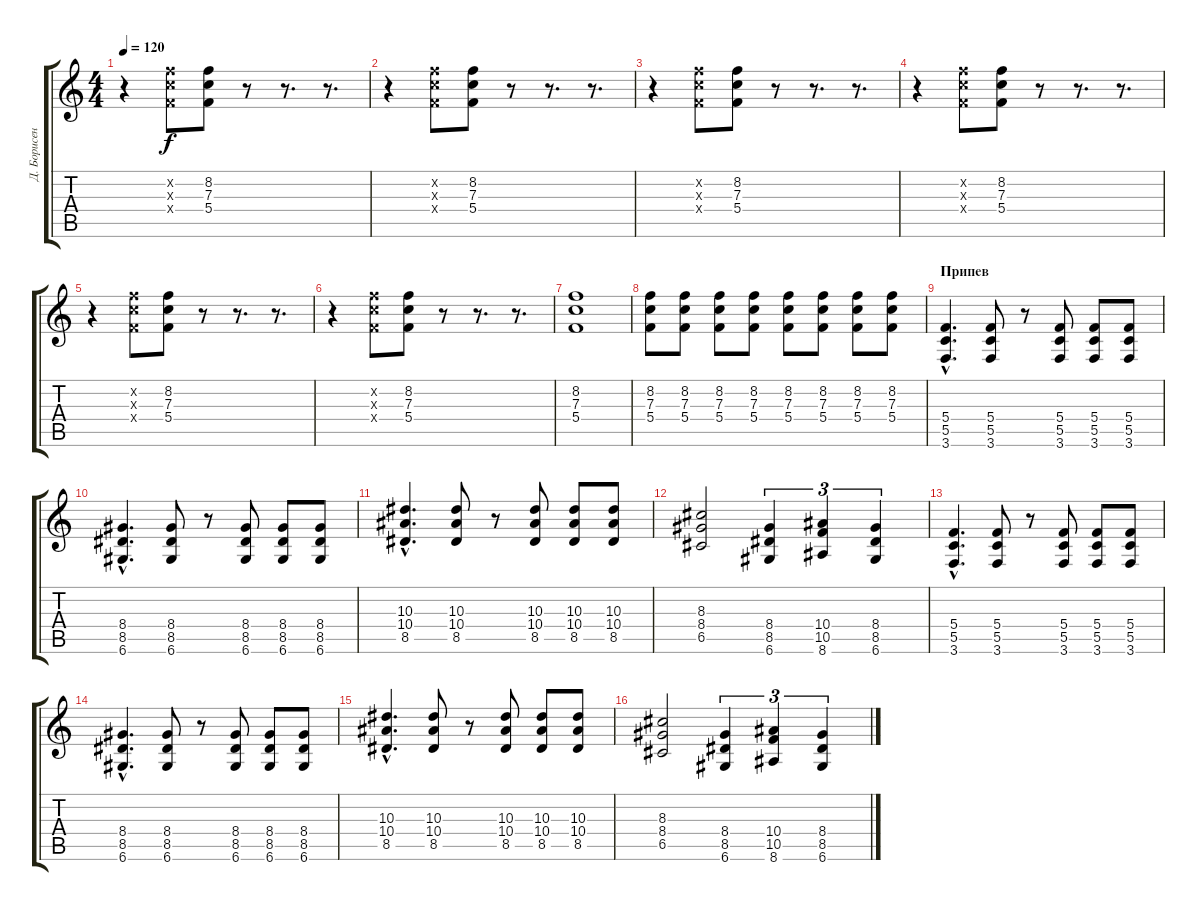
\track ("Д. Борисенков" "Д. Борисен") {instrument distortionguitar}
\staff {score tabs}
\tuning (D4 A3 F3 C3 G2 D2) {hide}
\ts (4 4)
\tempo 120
\clef g2
\ks c
r.4{dy f} (8.2{x} 7.3{x} 5.4{x}).8 (8.2 7.3 5.4).8 r.8 r.8{d} r.8{d} |
r.4 (8.2{x} 7.3{x} 5.4{x}).8 (8.2 7.3 5.4).8 r.8 r.8{d} r.8{d} |
r.4 (8.2{x} 7.3{x} 5.4{x}).8 (8.2 7.3 5.4).8 r.8 r.8{d} r.8{d} |
r.4 (8.2{x} 7.3{x} 5.4{x}).8 (8.2 7.3 5.4).8 r.8 r.8{d} r.8{d} |
r.4 (8.2{x} 7.3{x} 5.4{x}).8 (8.2 7.3 5.4).8 r.8 r.8{d} r.8{d} |
r.4 (8.2{x} 7.3{x} 5.4{x}).8 (8.2 7.3 5.4).8 r.8 r.8{d} r.8{d} |
(8.2 7.3 5.4).1 |
(8.2 7.3 5.4).8 (8.2 7.3 5.4).8 (8.2 7.3 5.4).8 (8.2 7.3 5.4).8 (8.2 7.3 5.4).8 (8.2 7.3 5.4).8 (8.2 7.3 5.4).8 (8.2 7.3 5.4).8 |
\section ("" "Припев")
(5.4{hac} 5.5{hac} 3.6{hac}).4{d} (5.4 5.5 3.6).8 r.8 (5.4 5.5 3.6).8 (5.4 5.5 3.6).8 (5.4 5.5 3.6).8 |
(8.4{hac} 8.5{hac} 6.6{hac}).4{d} (8.4 8.5 6.6).8 r.8 (8.4 8.5 6.6).8 (8.4 8.5 6.6).8 (8.4 8.5 6.6).8 |
(10.3{hac} 10.4{hac} 8.5{hac}).4{d} (10.3 10.4 8.5).8 r.8 (10.3 10.4 8.5).8 (10.3 10.4 8.5).8 (10.3 10.4 8.5).8 |
(8.3 8.4 6.5).2 (8.4 8.5 6.6).4{tu (3 2)} (10.4 10.5 8.6).4{tu (3 2)} (8.4 8.5 6.6).4{tu (3 2)} |
(5.4{hac} 5.5{hac} 3.6{hac}).4{d} (5.4 5.5 3.6).8 r.8 (5.4 5.5 3.6).8 (5.4 5.5 3.6).8 (5.4 5.5 3.6).8 |
(8.4{hac} 8.5{hac} 6.6{hac}).4{d} (8.4 8.5 6.6).8 r.8 (8.4 8.5 6.6).8 (8.4 8.5 6.6).8 (8.4 8.5 6.6).8 |
(10.3{hac} 10.4{hac} 8.5{hac}).4{d} (10.3 10.4 8.5).8 r.8 (10.3 10.4 8.5).8 (10.3 10.4 8.5).8 (10.3 10.4 8.5).8 |
(8.3 8.4 6.5).2 (8.4 8.5 6.6).4{tu (3 2)} (10.4 10.5 8.6).4{tu (3 2)} (8.4 8.5 6.6).4{tu (3 2)}
